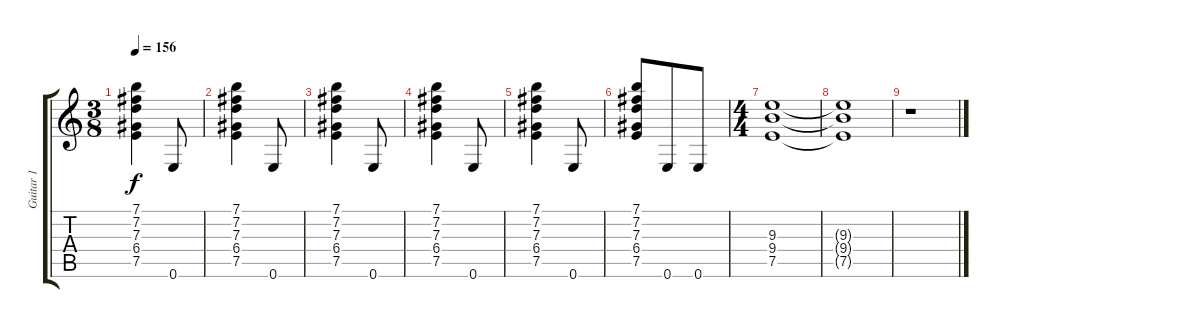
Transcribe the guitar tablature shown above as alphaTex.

\track ("Guitar 1" "Guitar 1") {instrument overdrivenguitar}
\staff {score tabs}
\tuning (E4 B3 G3 D3 A2 E2) {hide}
\ts (3 8)
\tempo 156
\clef g2
\ks c
(7.1 7.2 7.3 6.4 7.5).4{dy f} 0.6.8 |
(7.1 7.2 7.3 6.4 7.5).4 0.6.8 |
(7.1 7.2 7.3 6.4 7.5).4 0.6.8 |
(7.1 7.2 7.3 6.4 7.5).4 0.6.8 |
(7.1 7.2 7.3 6.4 7.5).4 0.6.8 |
(7.1 7.2 7.3 6.4 7.5).8 0.6.8 0.6.8 |
\ts (4 4)
(9.3 9.4 7.5).1 |
(9.3{t} 9.4{t} 7.5{t}).1 |
r.1
